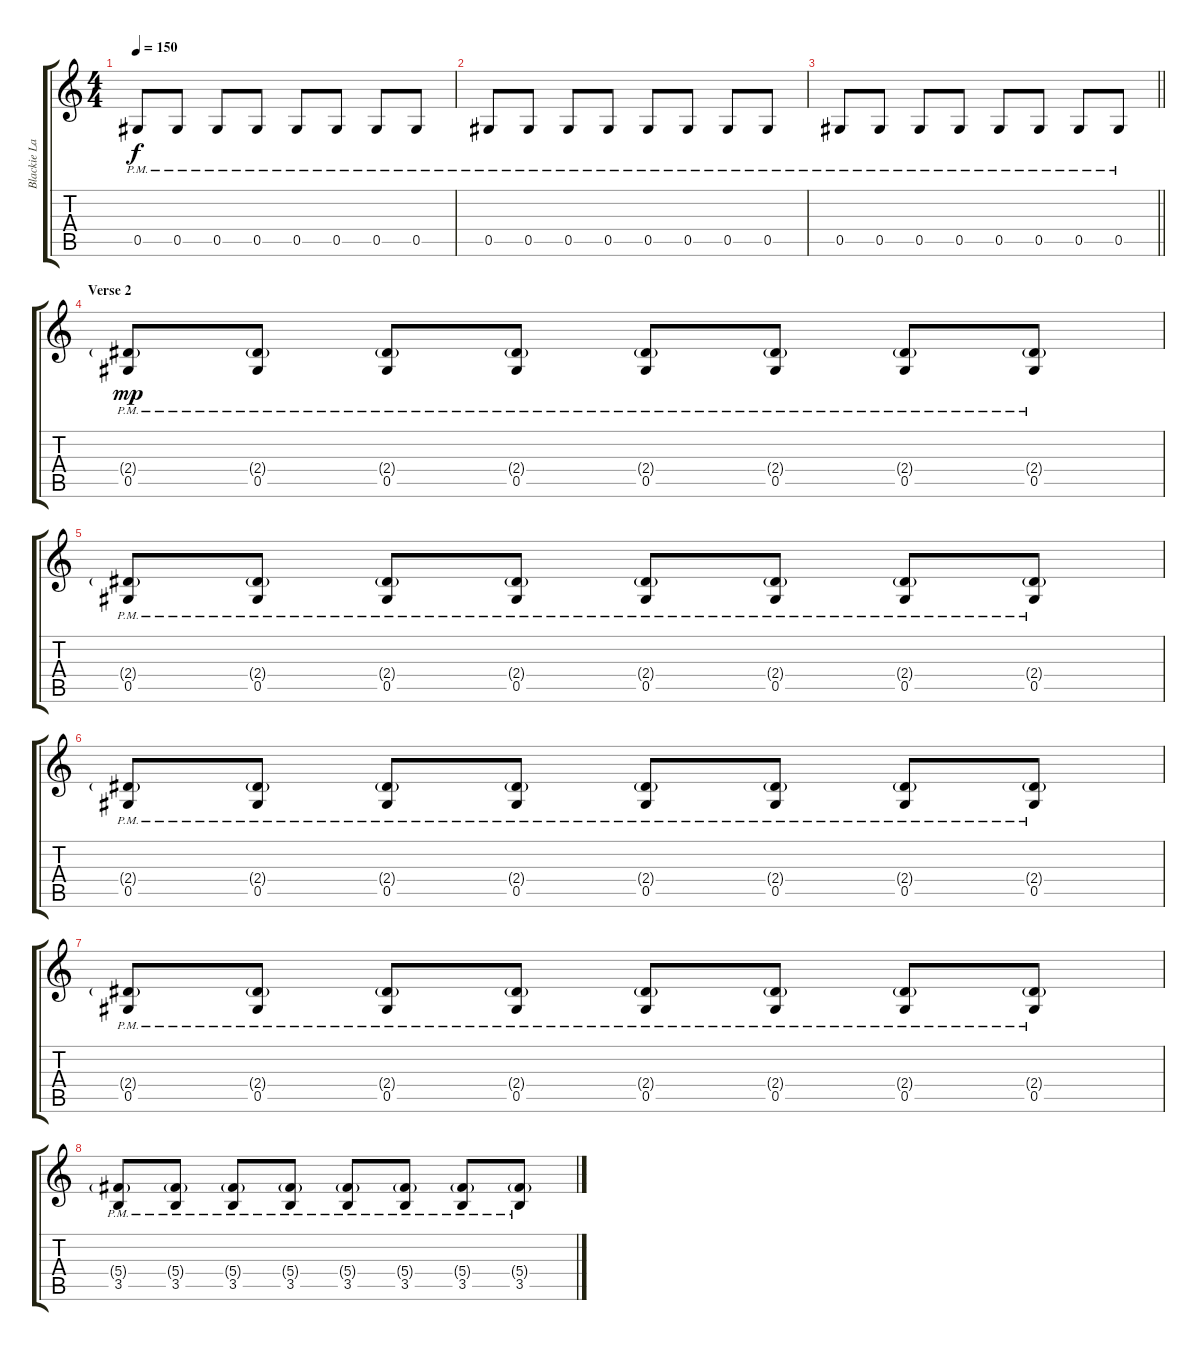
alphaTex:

\track ("Blackie Lawless" "Blackie La") {instrument distortionguitar}
\staff {score tabs}
\tuning (Eb4 Bb3 Gb3 Db3 Ab2 Eb2) {hide}
\ts (4 4)
\tempo 150
\clef g2
\ks c
0.5{pm}.8{dy f} 0.5{pm}.8 0.5{pm}.8 0.5{pm}.8 0.5{pm}.8 0.5{pm}.8 0.5{pm}.8 0.5{pm}.8 |
0.5{pm}.8 0.5{pm}.8 0.5{pm}.8 0.5{pm}.8 0.5{pm}.8 0.5{pm}.8 0.5{pm}.8 0.5{pm}.8 |
\barLineRight lightlight
0.5{pm}.8 0.5{pm}.8 0.5{pm}.8 0.5{pm}.8 0.5{pm}.8 0.5{pm}.8 0.5{pm}.8 0.5{pm}.8 |
\section ("" "Verse 2")
(2.4{g pm} 0.5{pm}).8{dy mp} (2.4{g pm} 0.5{pm}).8 (2.4{g pm} 0.5{pm}).8 (2.4{g pm} 0.5{pm}).8 (2.4{g pm} 0.5{pm}).8 (2.4{g pm} 0.5{pm}).8 (2.4{g pm} 0.5{pm}).8 (2.4{g pm} 0.5{pm}).8 |
(2.4{g pm} 0.5{pm}).8 (2.4{g pm} 0.5{pm}).8 (2.4{g pm} 0.5{pm}).8 (2.4{g pm} 0.5{pm}).8 (2.4{g pm} 0.5{pm}).8 (2.4{g pm} 0.5{pm}).8 (2.4{g pm} 0.5{pm}).8 (2.4{g pm} 0.5{pm}).8 |
(2.4{g pm} 0.5{pm}).8 (2.4{g pm} 0.5{pm}).8 (2.4{g pm} 0.5{pm}).8 (2.4{g pm} 0.5{pm}).8 (2.4{g pm} 0.5{pm}).8 (2.4{g pm} 0.5{pm}).8 (2.4{g pm} 0.5{pm}).8 (2.4{g pm} 0.5{pm}).8 |
(2.4{g pm} 0.5{pm}).8 (2.4{g pm} 0.5{pm}).8 (2.4{g pm} 0.5{pm}).8 (2.4{g pm} 0.5{pm}).8 (2.4{g pm} 0.5{pm}).8 (2.4{g pm} 0.5{pm}).8 (2.4{g pm} 0.5{pm}).8 (2.4{g pm} 0.5{pm}).8 |
(5.4{g pm} 3.5{pm}).8 (5.4{g pm} 3.5{pm}).8 (5.4{g pm} 3.5{pm}).8 (5.4{g pm} 3.5{pm}).8 (5.4{g pm} 3.5{pm}).8 (5.4{g pm} 3.5{pm}).8 (5.4{g pm} 3.5{pm}).8 (5.4{g pm} 3.5{pm}).8
